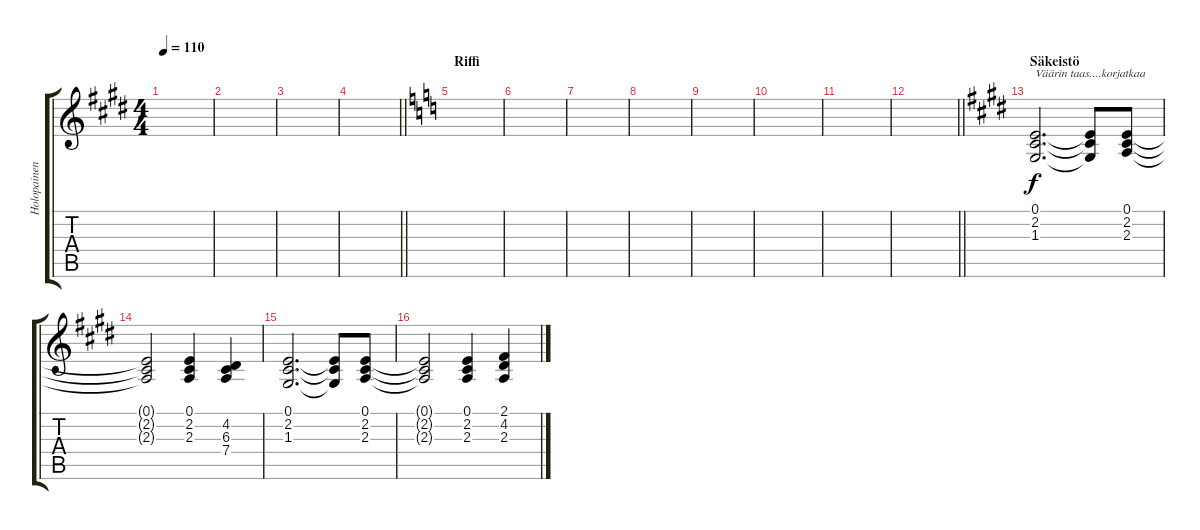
\track ("Holopainen II " "Holopainen") {instrument brightacousticpiano}
\staff {score tabs}
\tuning (E4 B3 G3 D3 A2 Db2) {hide}
\ts (4 4)
\tempo 110
\clef g2
\ks c#minor
|
|
|
\barLineRight lightlight
|
\section ("" "Riffi")
\ks c
|
|
|
|
|
|
|
\barLineRight lightlight
|
\section ("" "Säkeistö")
\ks c#minor
(0.1 2.2 1.3).2{d txt "Väärin taas....korjatkaa"} (0.1{t} 2.2{t} 1.3{t}).8 (0.1 2.2 2.3).8 |
(0.1{t} 2.2{t} 2.3{t}).2 (0.1 2.2 2.3).4 (4.2 6.3 7.4).4 |
(0.1 2.2 1.3).2{d} (0.1{t} 2.2{t} 1.3{t}).8 (0.1 2.2 2.3).8 |
(0.1{t} 2.2{t} 2.3{t}).2 (0.1 2.2 2.3).4 (2.1 4.2 2.3).4
